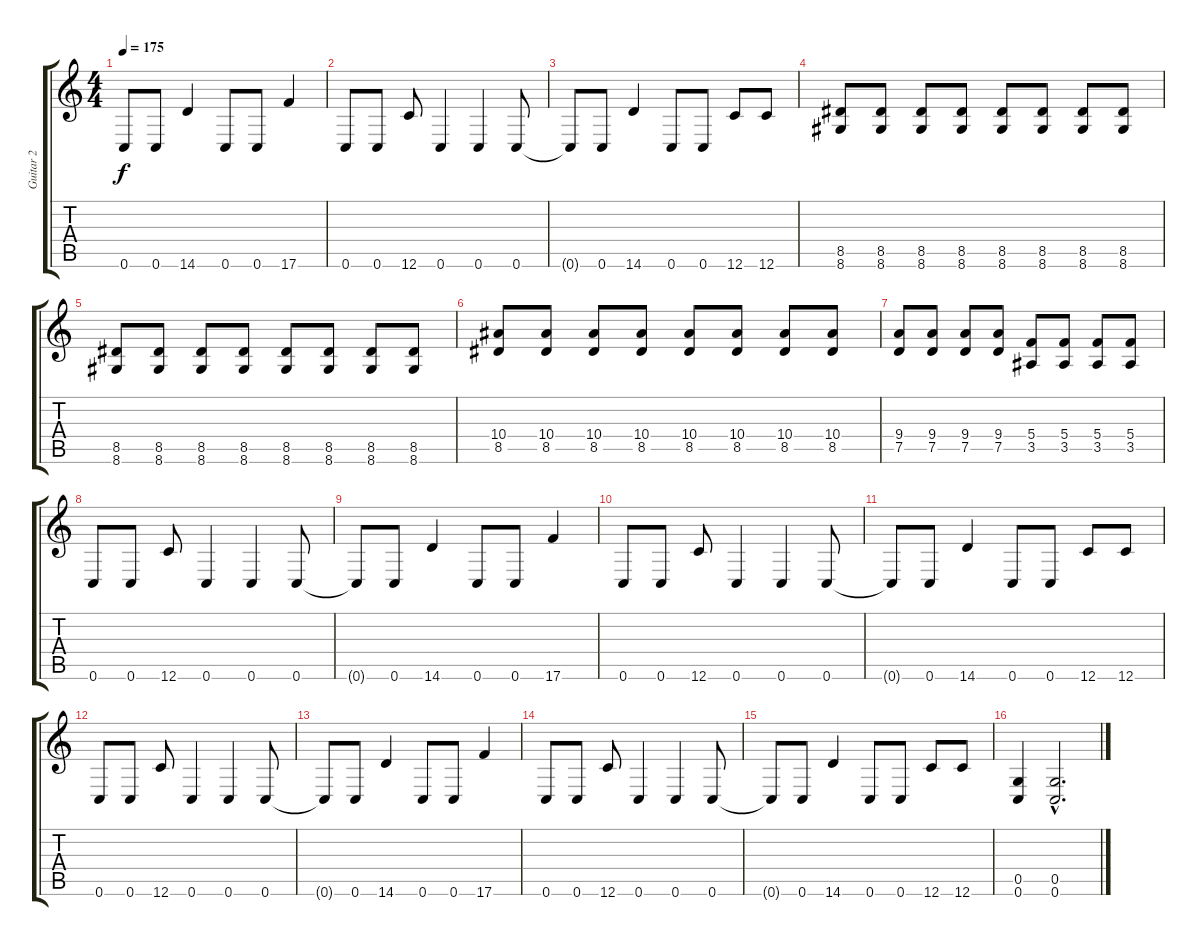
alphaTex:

\track ("Guitar 2" "Guitar 2") {instrument distortionguitar}
\staff {score tabs}
\tuning (D4 A3 F3 C3 G2 C2) {hide}
\ts (4 4)
\tempo 175
\clef g2
\ks c
0.6{t}.8{dy f} 0.6.8 14.6.4 0.6.8 0.6.8 17.6.4 |
0.6.8 0.6.8 12.6.8 0.6.4 0.6.4 0.6.8 |
0.6{t}.8 0.6.8 14.6.4 0.6.8 0.6.8 12.6.8 12.6.8 |
(8.5 8.6).8 (8.5 8.6).8 (8.5 8.6).8 (8.5 8.6).8 (8.5 8.6).8 (8.5 8.6).8 (8.5 8.6).8 (8.5 8.6).8 |
(8.5 8.6).8 (8.5 8.6).8 (8.5 8.6).8 (8.5 8.6).8 (8.5 8.6).8 (8.5 8.6).8 (8.5 8.6).8 (8.5 8.6).8 |
(10.4 8.5).8 (10.4 8.5).8 (10.4 8.5).8 (10.4 8.5).8 (10.4 8.5).8 (10.4 8.5).8 (10.4 8.5).8 (10.4 8.5).8 |
(9.4 7.5).8 (9.4 7.5).8 (9.4 7.5).8 (9.4 7.5).8 (5.4 3.5).8 (5.4 3.5).8 (5.4 3.5).8 (5.4 3.5).8 |
0.6.8 0.6.8 12.6.8 0.6.4 0.6.4 0.6.8 |
0.6{t}.8 0.6.8 14.6.4 0.6.8 0.6.8 17.6.4 |
0.6.8 0.6.8 12.6.8 0.6.4 0.6.4 0.6.8 |
0.6{t}.8 0.6.8 14.6.4 0.6.8 0.6.8 12.6.8 12.6.8 |
0.6.8 0.6.8 12.6.8 0.6.4 0.6.4 0.6.8 |
0.6{t}.8 0.6.8 14.6.4 0.6.8 0.6.8 17.6.4 |
0.6.8 0.6.8 12.6.8 0.6.4 0.6.4 0.6.8 |
0.6{t}.8 0.6.8 14.6.4 0.6.8 0.6.8 12.6.8 12.6.8 |
(0.5 0.6).4 (0.5{hac} 0.6{hac}).2{d}
